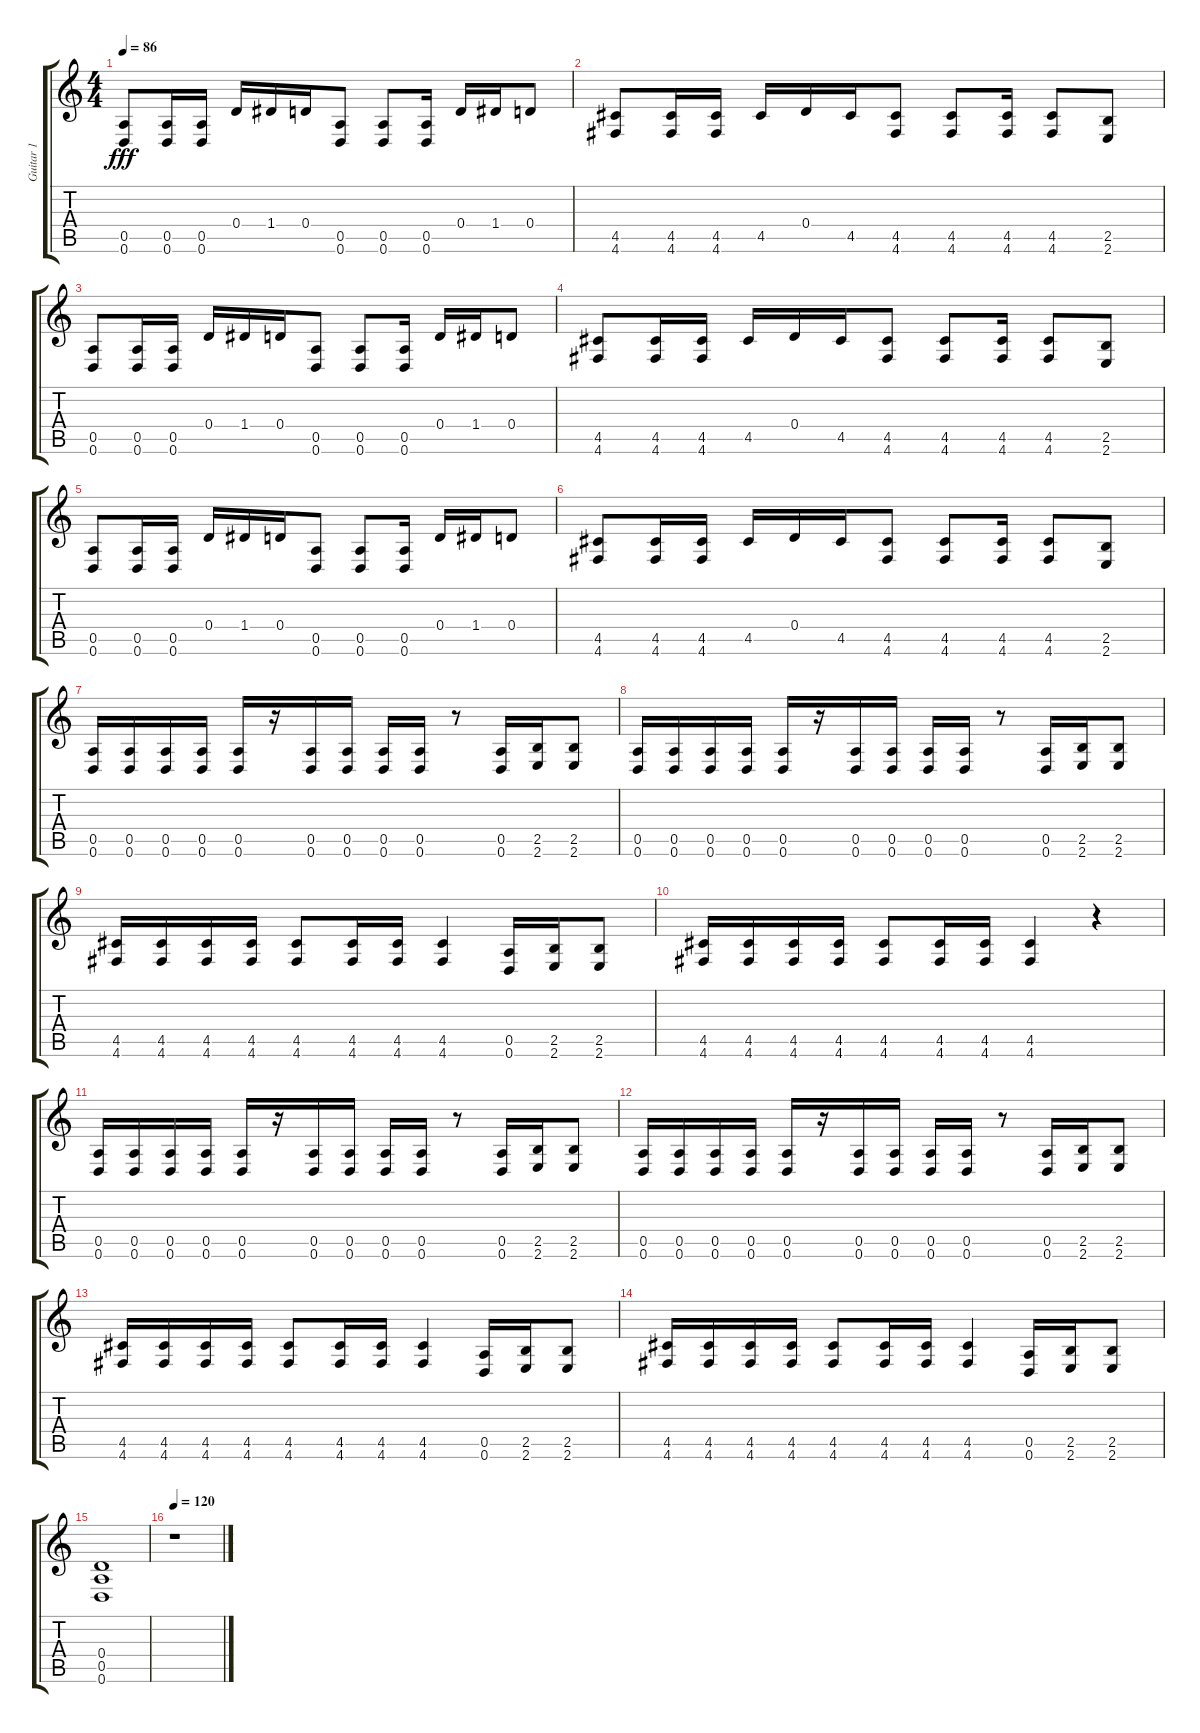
\track ("Guitar 1" "Guitar 1") {instrument distortionguitar}
\staff {score tabs}
\tuning (E4 B3 G3 D3 A2 D2) {hide}
\ts (4 4)
\tempo 86
\clef g2
\ks c
(0.5 0.6).8{dy fff} (0.5 0.6).16 (0.5 0.6).16 0.4.16 1.4.16 0.4.16 (0.5 0.6).8 (0.5 0.6).8 (0.5 0.6).16 0.4.16 1.4.16 0.4.8 |
(4.5 4.6).8 (4.5 4.6).16 (4.5 4.6).16 4.5.16 0.4.16 4.5.16 (4.5 4.6).8 (4.5 4.6).8 (4.5 4.6).16 (4.5 4.6).8 (2.5 2.6).8 |
(0.5 0.6).8 (0.5 0.6).16 (0.5 0.6).16 0.4.16 1.4.16 0.4.16 (0.5 0.6).8 (0.5 0.6).8 (0.5 0.6).16 0.4.16 1.4.16 0.4.8 |
(4.5 4.6).8 (4.5 4.6).16 (4.5 4.6).16 4.5.16 0.4.16 4.5.16 (4.5 4.6).8 (4.5 4.6).8 (4.5 4.6).16 (4.5 4.6).8 (2.5 2.6).8 |
(0.5 0.6).8 (0.5 0.6).16 (0.5 0.6).16 0.4.16 1.4.16 0.4.16 (0.5 0.6).8 (0.5 0.6).8 (0.5 0.6).16 0.4.16 1.4.16 0.4.8 |
(4.5 4.6).8 (4.5 4.6).16 (4.5 4.6).16 4.5.16 0.4.16 4.5.16 (4.5 4.6).8 (4.5 4.6).8 (4.5 4.6).16 (4.5 4.6).8 (2.5 2.6).8 |
(0.5 0.6).16 (0.5 0.6).16 (0.5 0.6).16 (0.5 0.6).16 (0.5 0.6).16 r.16 (0.5 0.6).16 (0.5 0.6).16 (0.5 0.6).16 (0.5 0.6).16 r.8 (0.5 0.6).16 (2.5 2.6).16 (2.5 2.6).8 |
(0.5 0.6).16 (0.5 0.6).16 (0.5 0.6).16 (0.5 0.6).16 (0.5 0.6).16 r.16 (0.5 0.6).16 (0.5 0.6).16 (0.5 0.6).16 (0.5 0.6).16 r.8 (0.5 0.6).16 (2.5 2.6).16 (2.5 2.6).8 |
(4.5 4.6).16 (4.5 4.6).16 (4.5 4.6).16 (4.5 4.6).16 (4.5 4.6).8 (4.5 4.6).16 (4.5 4.6).16 (4.5 4.6).4 (0.5 0.6).16 (2.5 2.6).16 (2.5 2.6).8 |
(4.5 4.6).16 (4.5 4.6).16 (4.5 4.6).16 (4.5 4.6).16 (4.5 4.6).8 (4.5 4.6).16 (4.5 4.6).16 (4.5 4.6).4 r.4 |
(0.5 0.6).16 (0.5 0.6).16 (0.5 0.6).16 (0.5 0.6).16 (0.5 0.6).16 r.16 (0.5 0.6).16 (0.5 0.6).16 (0.5 0.6).16 (0.5 0.6).16 r.8 (0.5 0.6).16 (2.5 2.6).16 (2.5 2.6).8 |
(0.5 0.6).16 (0.5 0.6).16 (0.5 0.6).16 (0.5 0.6).16 (0.5 0.6).16 r.16 (0.5 0.6).16 (0.5 0.6).16 (0.5 0.6).16 (0.5 0.6).16 r.8 (0.5 0.6).16 (2.5 2.6).16 (2.5 2.6).8 |
(4.5 4.6).16 (4.5 4.6).16 (4.5 4.6).16 (4.5 4.6).16 (4.5 4.6).8 (4.5 4.6).16 (4.5 4.6).16 (4.5 4.6).4 (0.5 0.6).16 (2.5 2.6).16 (2.5 2.6).8 |
(4.5 4.6).16 (4.5 4.6).16 (4.5 4.6).16 (4.5 4.6).16 (4.5 4.6).8 (4.5 4.6).16 (4.5 4.6).16 (4.5 4.6).4 (0.5 0.6).16 (2.5 2.6).16 (2.5 2.6).8 |
(0.4 0.5 0.6).1 |
\tempo 120
r.1
